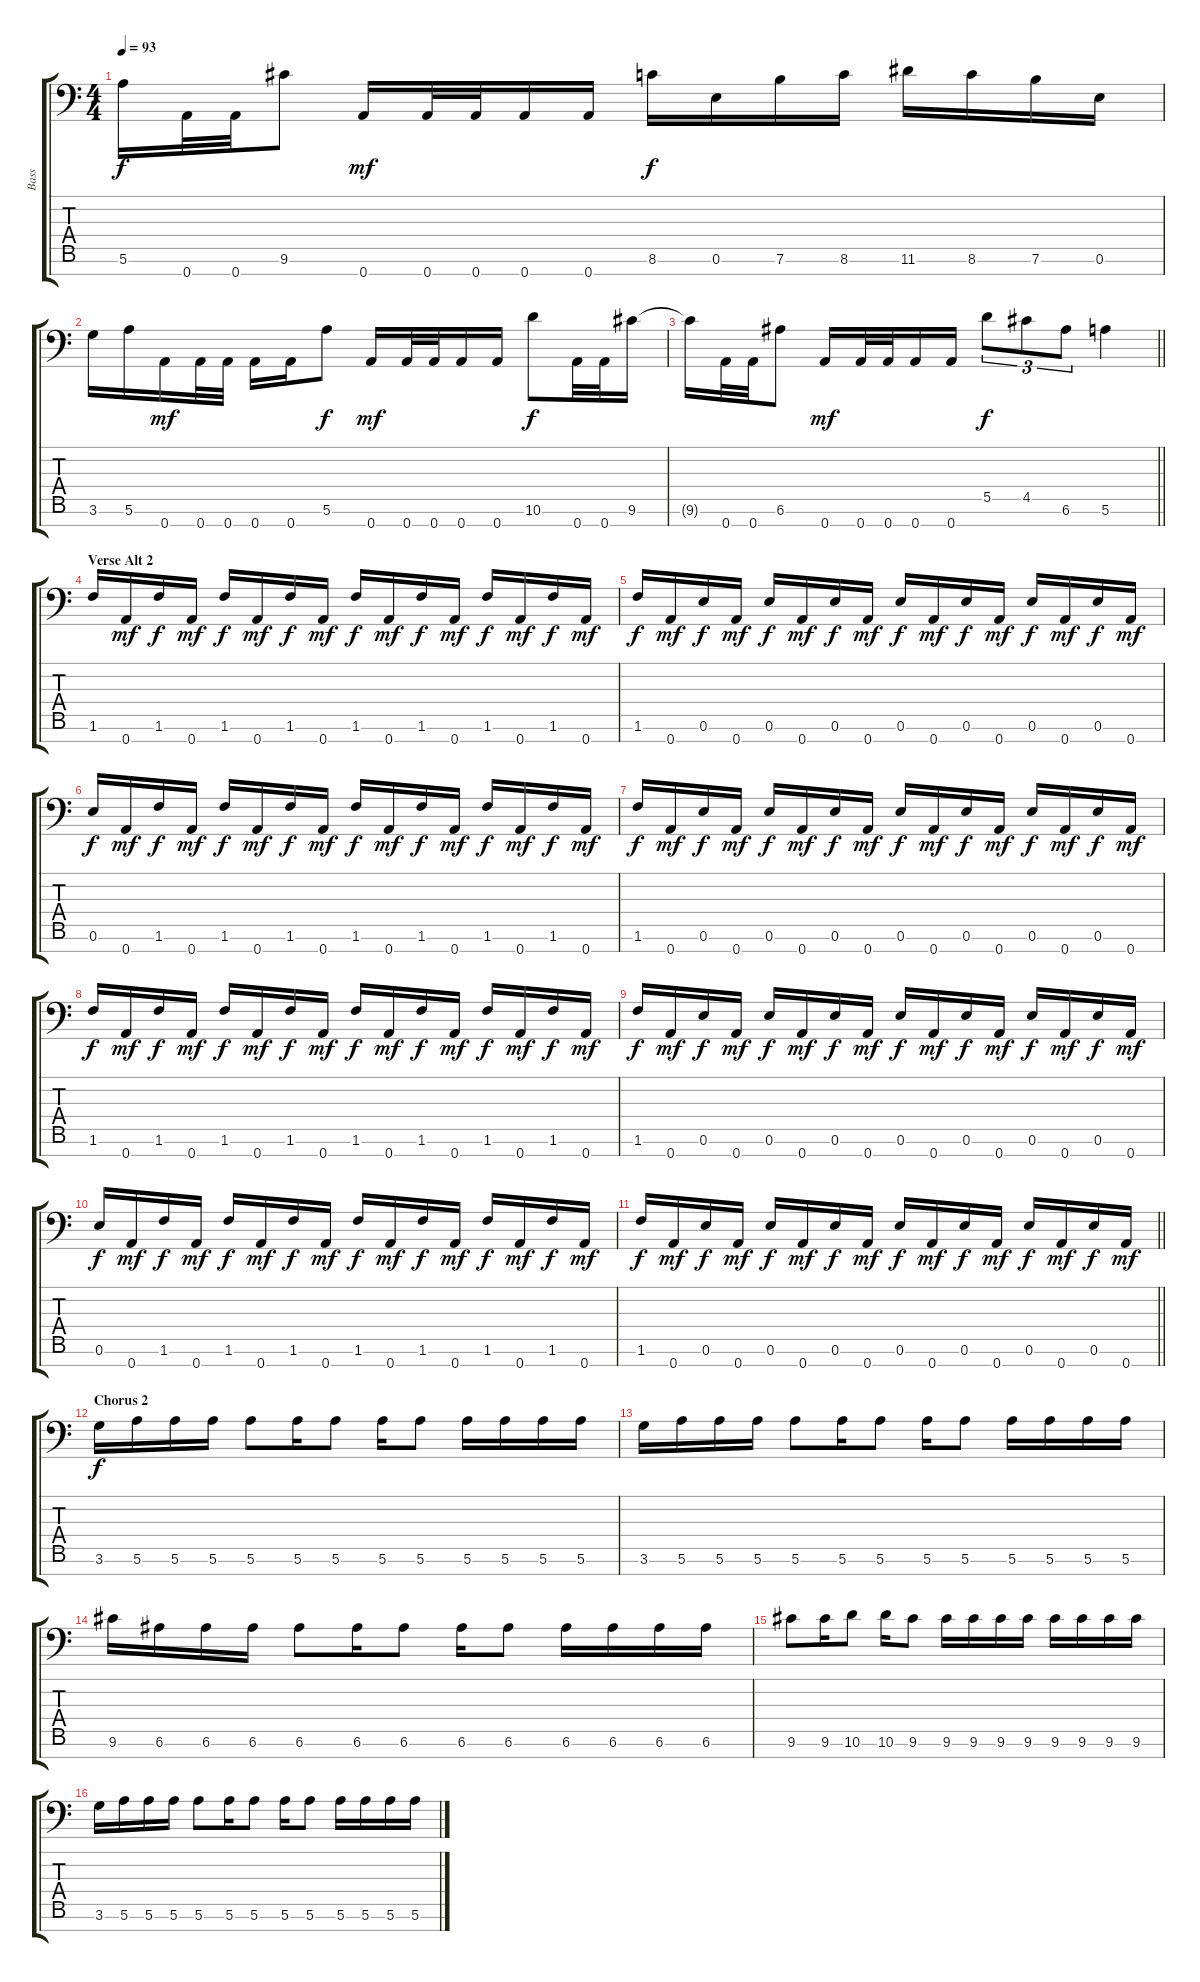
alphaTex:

\track ("Bass" "Bass") {instrument electricbasspick}
\staff {score tabs}
\tuning (E4 B3 G3 D3 A2 E2 A1) {hide}
\ts (4 4)
\tempo 93
\clef f4
\ks c
5.6{t}.16{dy f} 0.7.32 0.7.32 9.6.8 0.7.16{dy mf} 0.7.32 0.7.32 0.7.16 0.7.16 8.6.16{dy f} 0.6.16 7.6.16 8.6.16 11.6.16 8.6.16 7.6.16 0.6.16 |
3.6.16 5.6.16 0.7.16{dy mf} 0.7.32 0.7.32 0.7.16 0.7.16 5.6.8{dy f} 0.7.16{dy mf} 0.7.32 0.7.32 0.7.16 0.7.16 10.6.8{dy f} 0.7.32 0.7.32 9.6.16 |
\barLineRight lightlight
9.6{t}.16 0.7.32 0.7.32 6.6.8 0.7.16{dy mf} 0.7.32 0.7.32 0.7.16 0.7.16 5.5.8{tu (3 2) dy f} 4.5.8{tu (3 2)} 6.6.8{tu (3 2)} 5.6.4 |
\section ("" "Verse Alt 2")
1.6.16 0.7.16{dy mf} 1.6.16{dy f} 0.7.16{dy mf} 1.6.16{dy f} 0.7.16{dy mf} 1.6.16{dy f} 0.7.16{dy mf} 1.6.16{dy f} 0.7.16{dy mf} 1.6.16{dy f} 0.7.16{dy mf} 1.6.16{dy f} 0.7.16{dy mf} 1.6.16{dy f} 0.7.16{dy mf} |
1.6.16{dy f} 0.7.16{dy mf} 0.6.16{dy f} 0.7.16{dy mf} 0.6.16{dy f} 0.7.16{dy mf} 0.6.16{dy f} 0.7.16{dy mf} 0.6.16{dy f} 0.7.16{dy mf} 0.6.16{dy f} 0.7.16{dy mf} 0.6.16{dy f} 0.7.16{dy mf} 0.6.16{dy f} 0.7.16{dy mf} |
0.6.16{dy f} 0.7.16{dy mf} 1.6.16{dy f} 0.7.16{dy mf} 1.6.16{dy f} 0.7.16{dy mf} 1.6.16{dy f} 0.7.16{dy mf} 1.6.16{dy f} 0.7.16{dy mf} 1.6.16{dy f} 0.7.16{dy mf} 1.6.16{dy f} 0.7.16{dy mf} 1.6.16{dy f} 0.7.16{dy mf} |
1.6.16{dy f} 0.7.16{dy mf} 0.6.16{dy f} 0.7.16{dy mf} 0.6.16{dy f} 0.7.16{dy mf} 0.6.16{dy f} 0.7.16{dy mf} 0.6.16{dy f} 0.7.16{dy mf} 0.6.16{dy f} 0.7.16{dy mf} 0.6.16{dy f} 0.7.16{dy mf} 0.6.16{dy f} 0.7.16{dy mf} |
1.6.16{dy f} 0.7.16{dy mf} 1.6.16{dy f} 0.7.16{dy mf} 1.6.16{dy f} 0.7.16{dy mf} 1.6.16{dy f} 0.7.16{dy mf} 1.6.16{dy f} 0.7.16{dy mf} 1.6.16{dy f} 0.7.16{dy mf} 1.6.16{dy f} 0.7.16{dy mf} 1.6.16{dy f} 0.7.16{dy mf} |
1.6.16{dy f} 0.7.16{dy mf} 0.6.16{dy f} 0.7.16{dy mf} 0.6.16{dy f} 0.7.16{dy mf} 0.6.16{dy f} 0.7.16{dy mf} 0.6.16{dy f} 0.7.16{dy mf} 0.6.16{dy f} 0.7.16{dy mf} 0.6.16{dy f} 0.7.16{dy mf} 0.6.16{dy f} 0.7.16{dy mf} |
0.6.16{dy f} 0.7.16{dy mf} 1.6.16{dy f} 0.7.16{dy mf} 1.6.16{dy f} 0.7.16{dy mf} 1.6.16{dy f} 0.7.16{dy mf} 1.6.16{dy f} 0.7.16{dy mf} 1.6.16{dy f} 0.7.16{dy mf} 1.6.16{dy f} 0.7.16{dy mf} 1.6.16{dy f} 0.7.16{dy mf} |
\barLineRight lightlight
1.6.16{dy f} 0.7.16{dy mf} 0.6.16{dy f} 0.7.16{dy mf} 0.6.16{dy f} 0.7.16{dy mf} 0.6.16{dy f} 0.7.16{dy mf} 0.6.16{dy f} 0.7.16{dy mf} 0.6.16{dy f} 0.7.16{dy mf} 0.6.16{dy f} 0.7.16{dy mf} 0.6.16{dy f} 0.7.16{dy mf} |
\section ("" "Chorus 2")
3.6.16{dy f} 5.6.16 5.6.16 5.6.16 5.6.8 5.6.16 5.6.8 5.6.16 5.6.8 5.6.16 5.6.16 5.6.16 5.6.16 |
3.6.16 5.6.16 5.6.16 5.6.16 5.6.8 5.6.16 5.6.8 5.6.16 5.6.8 5.6.16 5.6.16 5.6.16 5.6.16 |
9.6.16 6.6.16 6.6.16 6.6.16 6.6.8 6.6.16 6.6.8 6.6.16 6.6.8 6.6.16 6.6.16 6.6.16 6.6.16 |
9.6.8 9.6.16 10.6.8 10.6.16 9.6.8 9.6.16 9.6.16 9.6.16 9.6.16 9.6.16 9.6.16 9.6.16 9.6.16 |
3.6.16 5.6.16 5.6.16 5.6.16 5.6.8 5.6.16 5.6.8 5.6.16 5.6.8 5.6.16 5.6.16 5.6.16 5.6.16
